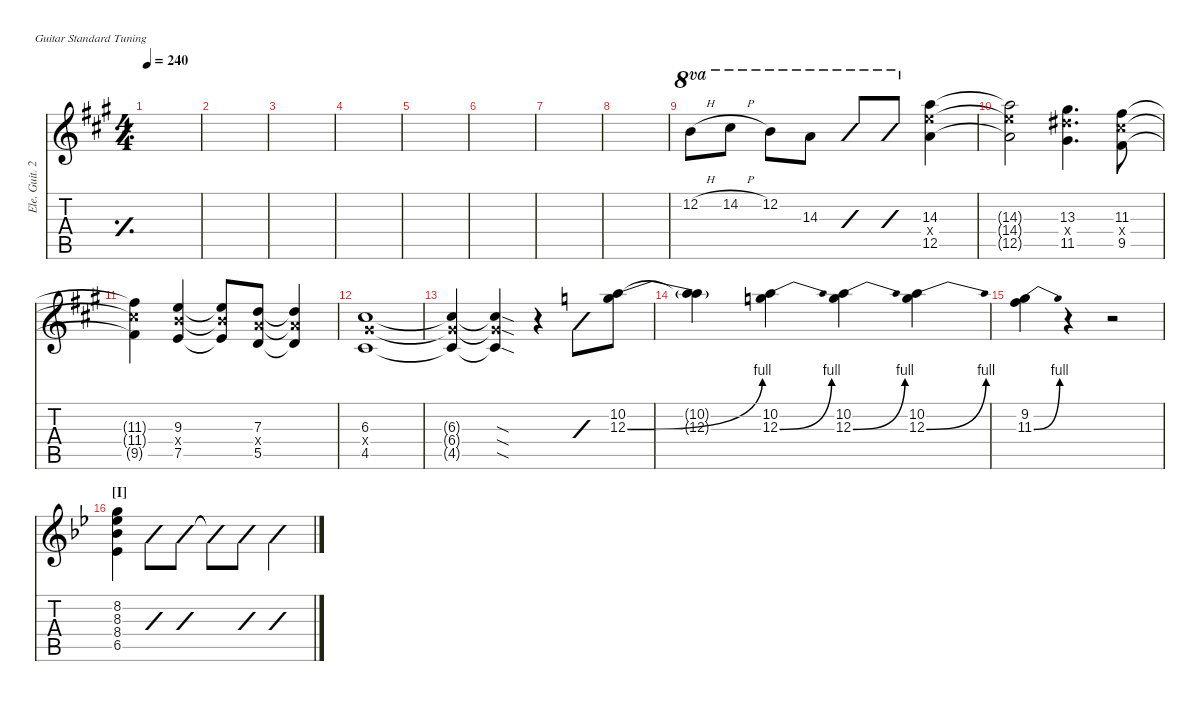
\defaultSystemsLayout 4
\hideDynamics
\bracketExtendMode nobrackets
\otherSystemsTrackNameOrientation horizontal
\track ("Ele. Guit. 2" "Ele. Guit. 2") {defaultSystemsLayout 4 instrument distortionguitar}
\staff {score tabs}
\tuning (E4 B3 G3 D3 A2 E2)
\ts (4 4)
\tempo 240
\clef g2
\simile simple
\scale
0.936737
\ks a
|
\scale
0.936737 |
\scale
0.936737 |
\scale
1.18979 |
\scale
0.936737 |
\scale
0.936737 |
\scale
0.936737 |
\scale
1.18979 |
\simile none
\scale
0.936737 12.2{h acc forcenatural}.8{ot 8va beam Down} 14.2{h acc #}.8{ot 8va beam Down} 12.2{acc forcenatural}.8{ot 8va beam Down} 14.3{acc forcenatural}.8{ot 8va beam Down} (14.3{x acc forcenatural} 14.4{x acc forcenatural} 12.5{x acc forcenatural}).8{ot 8va slashed beam Up} (14.3{x acc forcenatural} 14.4{x acc forcenatural} 12.5{x acc forcenatural}).8{ot 8va slashed beam Up} (14.3{acc forcenatural} 12.5{acc forcenatural} 14.4{x acc forcenatural}).4{beam Down} |
\scale
0.936737 (14.3{t acc forcenatural} 12.5{t acc forcenatural} 14.4{x t acc forcenatural}).2{beam Down} (13.3{acc #} 13.4{x acc #} 11.5{acc #}).4{d beam Down} (11.3{acc #} 11.4{x acc #} 9.5{acc #}).8{beam Down} |
\scale
0.936737 (11.3{t acc #} 11.4{x t acc #} 9.5{t acc #}).4{beam Down} (9.3{acc forcenatural} 9.4{x acc forcenatural} 7.5{acc forcenatural}).4{beam Up} (7.5{t acc forcenatural} 9.4{x t acc forcenatural} 9.3{t acc forcenatural}).8{beam Up} (7.3{acc forcenatural} 7.4{x acc forcenatural} 5.5{acc forcenatural}).8{beam Up} (7.3{t acc forcenatural} 7.4{x t acc forcenatural} 5.5{t acc forcenatural}).4{beam Up} |
\scale
1.18537 (6.3{acc #} 6.4{x acc #} 4.5{acc #}).1{beam Up} |
\scale
0.932316 (6.3{t acc #} 6.4{x t acc #} 4.5{t acc #}).4{beam Up} (6.3{sod t acc #} 6.4{sod x t acc #} 4.5{sod t acc #}).4{beam Up} r.4{beam Up} (12.3{x acc forcenatural} 10.2{x acc forcenatural}).8{dy mf slashed beam Down} (12.3{be (bend 0 0 53.4 4) acc forcenatural} 10.2{acc forcenatural}).8{dy f beam Down} |
\scale
0.932316 (12.3{t} 10.2{t acc forcenatural}).4{beam Down} (12.3{be (bend 0 0 51.6 4) acc forcenatural} 10.2{acc forcenatural}).4{beam Down} (12.3{be (bend 0 0 51.6 4) acc forcenatural} 10.2{acc forcenatural}).4{beam Down} (12.3{be (bend 0 0 51.6 4) acc forcenatural} 10.2{acc forcenatural}).4{beam Down} |
\scale
0.95 (11.3{be (bend 0 0 18.599999999999998 4) acc #} 9.2{acc #}).4{beam Down} r.4{beam Down} r.2{beam Down} |
\section ("I" "")
\scale
1.16421
\ks bb
(6.5{acc b} 8.4{acc b} 8.3{acc b} 8.2{acc forcenatural}).4{beam Down} (6.5{acc b} 8.4{acc b} 8.3{acc b} 8.2{acc forcenatural}).8{slashed beam Down} (6.5{acc b} 8.4{acc b} 8.3{acc b} 8.2{acc forcenatural}).8{slashed beam Down} (6.5{t acc b} 8.4{t acc b} 8.3{t acc b} 8.2{t acc forcenatural}).8{slashed beam Down} (6.5{acc b} 8.4{acc b} 8.3{acc b} 8.2{acc forcenatural}).8{slashed beam Down} (6.5{acc b} 8.4{acc b} 8.3{acc b} 8.2{acc forcenatural}).4{slashed beam Down}
